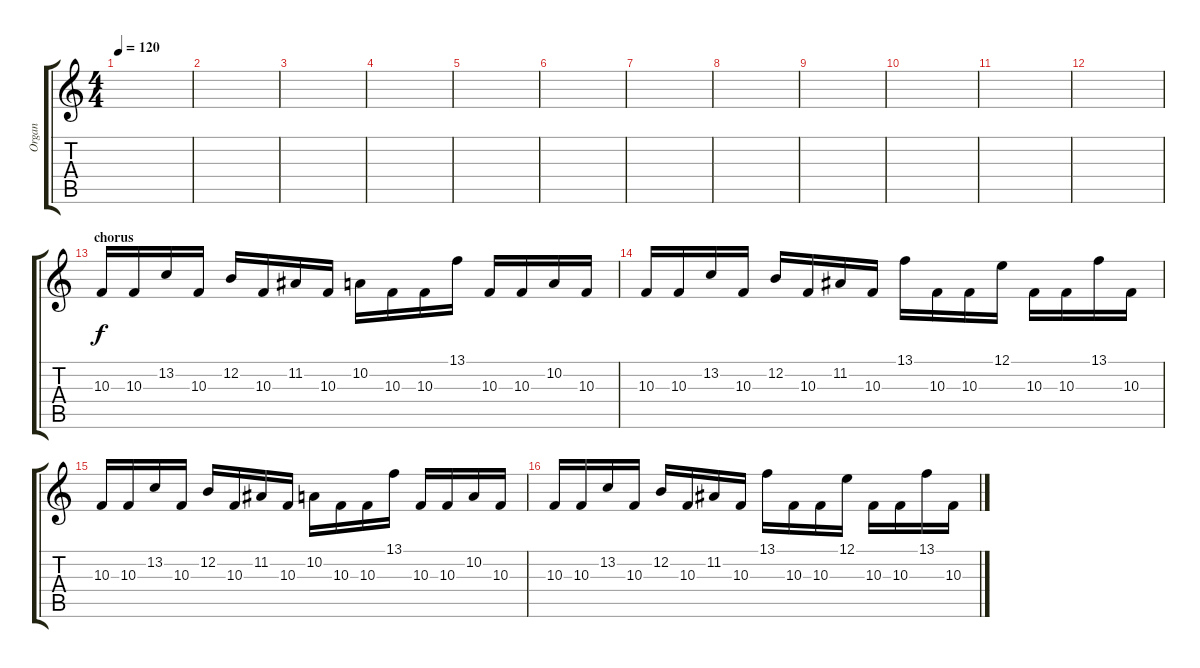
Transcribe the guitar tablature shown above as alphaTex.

\track ("Organ" "Organ") {instrument churchorgan}
\staff {score tabs}
\tuning (E4 B3 G3 D3 A2 E2) {hide}
\ts (4 4)
\tempo 120
\clef g2
\ks c
|
|
|
|
|
|
|
|
|
|
|
|
\section ("" "chorus")
10.3.16{dy f} 10.3.16 13.2.16 10.3.16 12.2.16 10.3.16 11.2.16 10.3.16 10.2.16 10.3.16 10.3.16 13.1.16 10.3.16 10.3.16 10.2.16 10.3.16 |
10.3.16 10.3.16 13.2.16 10.3.16 12.2.16 10.3.16 11.2.16 10.3.16 13.1.16 10.3.16 10.3.16 12.1.16 10.3.16 10.3.16 13.1.16 10.3.16 |
10.3.16 10.3.16 13.2.16 10.3.16 12.2.16 10.3.16 11.2.16 10.3.16 10.2.16 10.3.16 10.3.16 13.1.16 10.3.16 10.3.16 10.2.16 10.3.16 |
10.3.16 10.3.16 13.2.16 10.3.16 12.2.16 10.3.16 11.2.16 10.3.16 13.1.16 10.3.16 10.3.16 12.1.16 10.3.16 10.3.16 13.1.16 10.3.16
